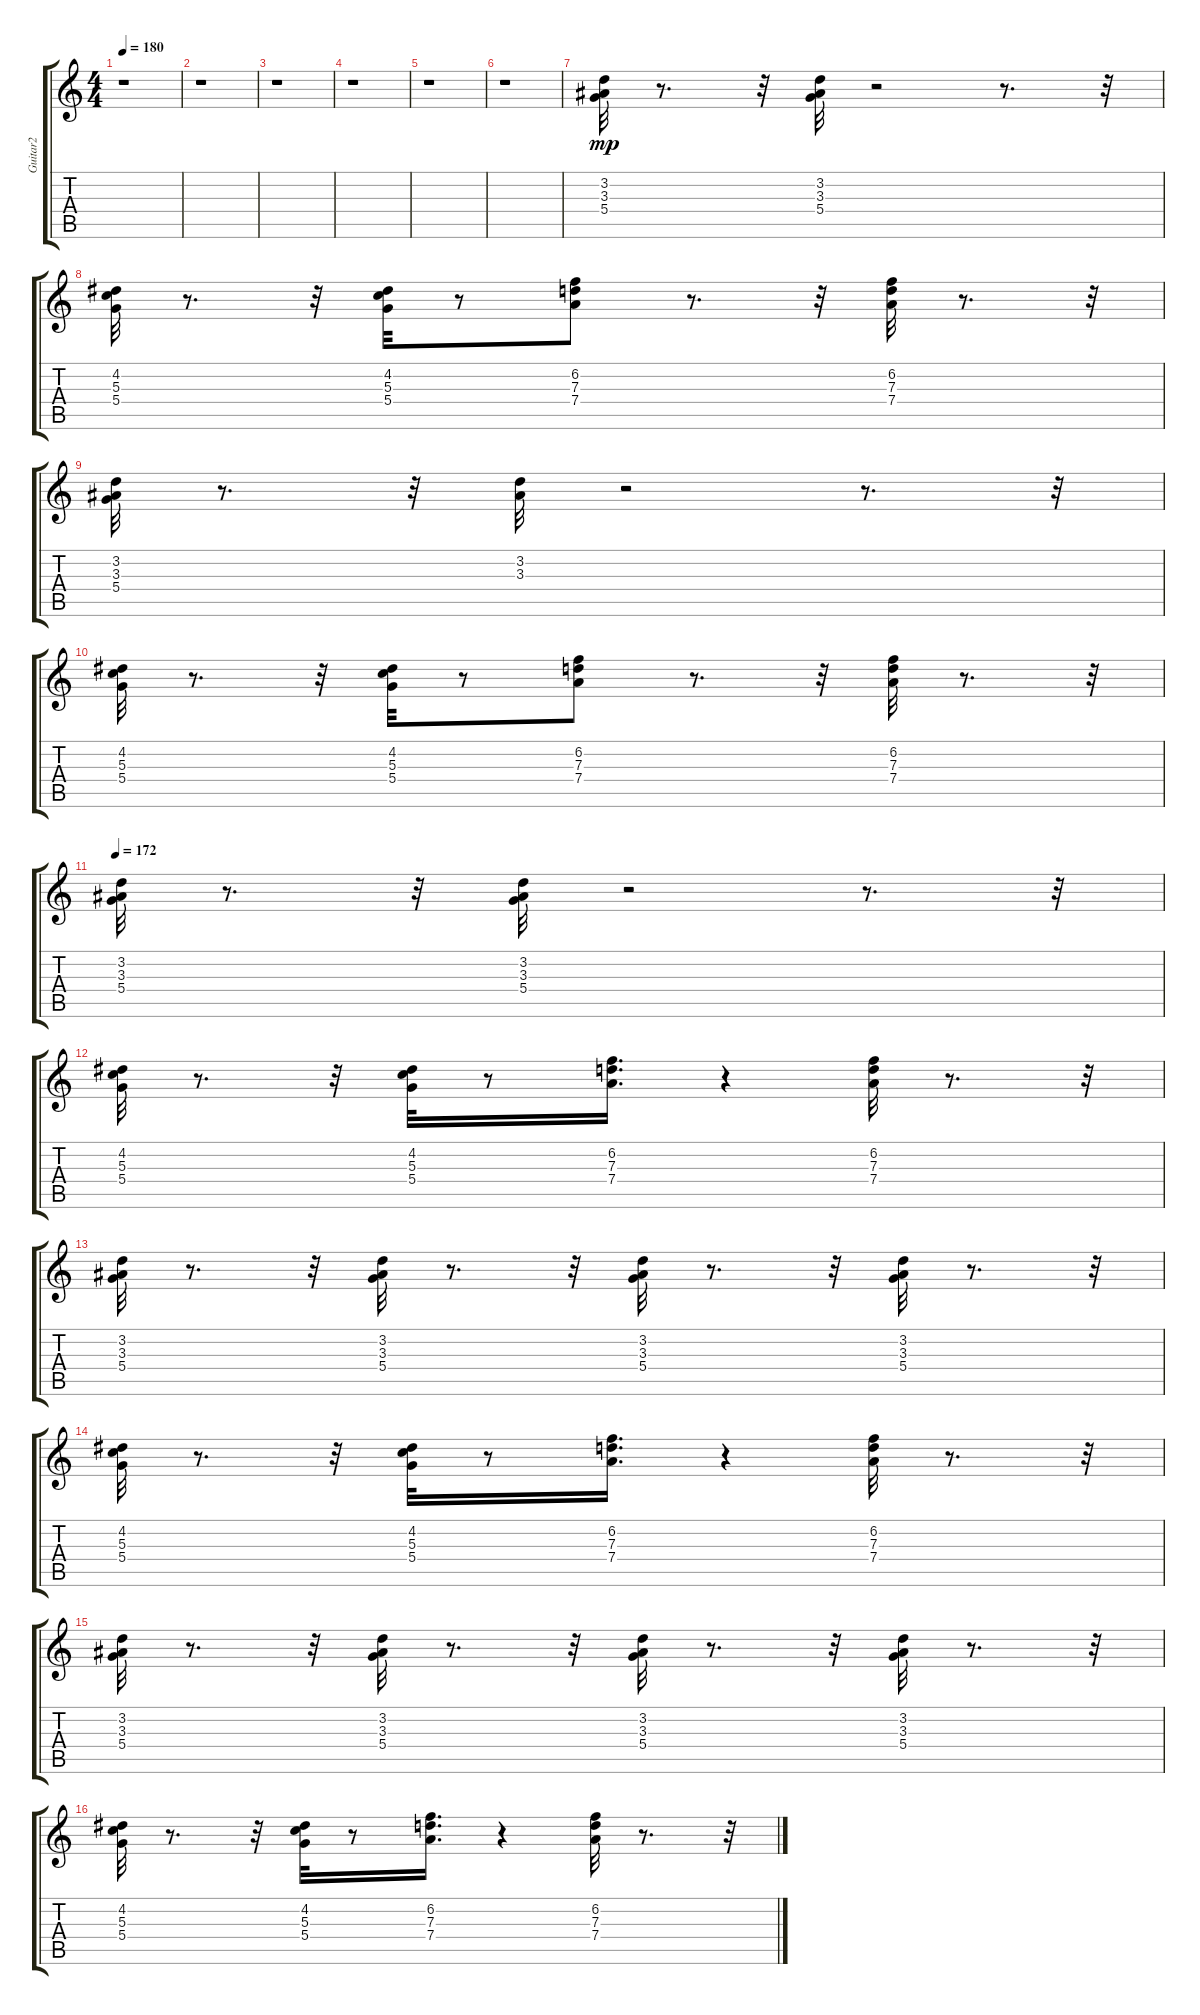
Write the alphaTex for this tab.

\track ("Guitar2" "Guitar2") {instrument electricguitarjazz}
\staff {score tabs}
\tuning (E4 B3 G3 D3 A2 E2) {hide}
\ts (4 4)
\tempo 180
\clef g2
\ks c
r.1{dy mp instrument electricguitarjazz} |
r.1 |
r.1 |
r.1 |
r.1 |
r.1 |
(3.2 3.3 5.4).32 r.8{d} r.32 (3.2 3.3 5.4).32 r.2 r.8{d} r.32 |
(4.2 5.3 5.4).32 r.8{d} r.32 (4.2 5.3 5.4).32 r.8 (6.2 7.3 7.4).8 r.8{d} r.32 (6.2 7.3 7.4).32 r.8{d} r.32 |
(3.2 3.3 5.4).32 r.8{d} r.32 (3.2 3.3).32 r.2 r.8{d} r.32 |
(4.2 5.3 5.4).32 r.8{d} r.32 (4.2 5.3 5.4).32 r.8 (6.2 7.3 7.4).8 r.8{d} r.32 (6.2 7.3 7.4).32 r.8{d} r.32 |
\tempo 172
(3.2 3.3 5.4).32 r.8{d} r.32 (3.2 3.3 5.4).32 r.2 r.8{d} r.32 |
(4.2 5.3 5.4).32 r.8{d} r.32 (4.2 5.3 5.4).32 r.8 (6.2 7.3 7.4).16{d} r.4 (6.2 7.3 7.4).32 r.8{d} r.32 |
(3.2 3.3 5.4).32 r.8{d} r.32 (3.2 3.3 5.4).32 r.8{d} r.32 (3.2 3.3 5.4).32 r.8{d} r.32 (3.2 3.3 5.4).32 r.8{d} r.32 |
(4.2 5.3 5.4).32 r.8{d} r.32 (4.2 5.3 5.4).32 r.8 (6.2 7.3 7.4).16{d} r.4 (6.2 7.3 7.4).32 r.8{d} r.32 |
(3.2 3.3 5.4).32 r.8{d} r.32 (3.2 3.3 5.4).32 r.8{d} r.32 (3.2 3.3 5.4).32 r.8{d} r.32 (3.2 3.3 5.4).32 r.8{d} r.32 |
(4.2 5.3 5.4).32 r.8{d} r.32 (4.2 5.3 5.4).32 r.8 (6.2 7.3 7.4).16{d} r.4 (6.2 7.3 7.4).32 r.8{d} r.32
